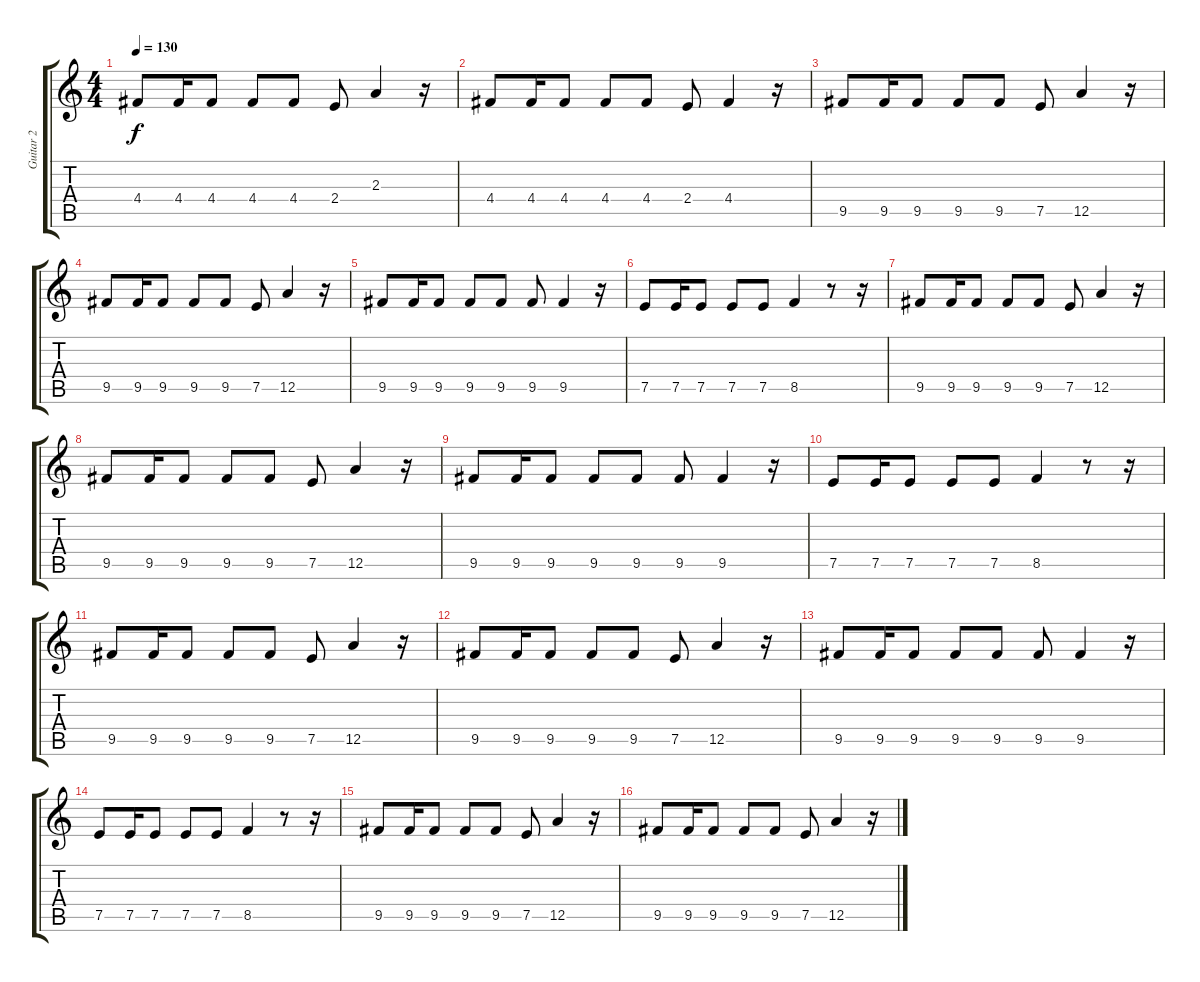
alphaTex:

\track ("Guitar 2" "Guitar 2") {instrument distortionguitar}
\staff {score tabs}
\tuning (E4 B3 G3 D3 A2 D2) {hide}
\ts (4 4)
\tempo 130
\clef g2
\ks c
4.4.8{dy f} 4.4.16 4.4.8 4.4.8 4.4.8 2.4.8 2.3.4 r.16 |
4.4.8 4.4.16 4.4.8 4.4.8 4.4.8 2.4.8 4.4.4 r.16 |
9.5.8 9.5.16 9.5.8 9.5.8 9.5.8 7.5.8 12.5.4 r.16 |
9.5.8 9.5.16 9.5.8 9.5.8 9.5.8 7.5.8 12.5.4 r.16 |
9.5.8 9.5.16 9.5.8 9.5.8 9.5.8 9.5.8 9.5.4 r.16 |
7.5.8 7.5.16 7.5.8 7.5.8 7.5.8 8.5.4 r.8 r.16 |
9.5.8 9.5.16 9.5.8 9.5.8 9.5.8 7.5.8 12.5.4 r.16 |
9.5.8 9.5.16 9.5.8 9.5.8 9.5.8 7.5.8 12.5.4 r.16 |
9.5.8 9.5.16 9.5.8 9.5.8 9.5.8 9.5.8 9.5.4 r.16 |
7.5.8 7.5.16 7.5.8 7.5.8 7.5.8 8.5.4 r.8 r.16 |
9.5.8 9.5.16 9.5.8 9.5.8 9.5.8 7.5.8 12.5.4 r.16 |
9.5.8 9.5.16 9.5.8 9.5.8 9.5.8 7.5.8 12.5.4 r.16 |
9.5.8 9.5.16 9.5.8 9.5.8 9.5.8 9.5.8 9.5.4 r.16 |
7.5.8 7.5.16 7.5.8 7.5.8 7.5.8 8.5.4 r.8 r.16 |
9.5.8 9.5.16 9.5.8 9.5.8 9.5.8 7.5.8 12.5.4 r.16 |
9.5.8 9.5.16 9.5.8 9.5.8 9.5.8 7.5.8 12.5.4 r.16
